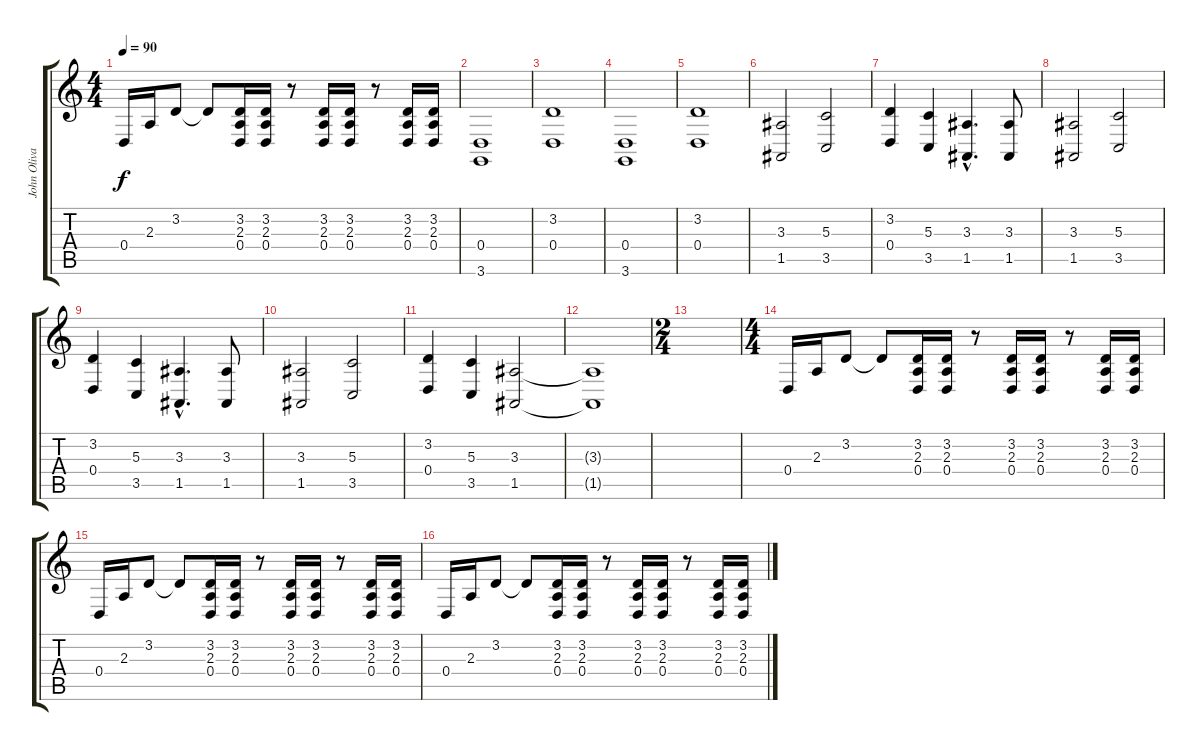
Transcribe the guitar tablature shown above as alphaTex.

\track ("John Oliva (L)" "John Oliva") {instrument acousticgrandpiano}
\staff {score tabs}
\tuning (E4 B3 G3 D3 A2 E2) {hide}
\ts (4 4)
\tempo 90
\clef g2
\ks c
0.4.16{dy f} 2.3.16 3.2.8 3.2{t}.8 (3.2 2.3 0.4).16 (3.2 2.3 0.4).16 r.8 (3.2 2.3 0.4).16 (3.2 2.3 0.4).16 r.8 (3.2 2.3 0.4).16 (3.2 2.3 0.4).16 |
(0.4 3.6).1 |
(3.2 0.4).1 |
(0.4 3.6).1 |
(3.2 0.4).1 |
(3.3 1.5).2 (5.3 3.5).2 |
(3.2 0.4).4 (5.3 3.5).4 (3.3{hac} 1.5{hac}).4{d} (3.3 1.5).8 |
(3.3 1.5).2 (5.3 3.5).2 |
(3.2 0.4).4 (5.3 3.5).4 (3.3{hac} 1.5{hac}).4{d} (3.3 1.5).8 |
(3.3 1.5).2 (5.3 3.5).2 |
(3.2 0.4).4 (5.3 3.5).4 (3.3 1.5).2 |
(3.3{t} 1.5{t}).1 |
\ts (2 4)
|
\ts (4 4)
0.4.16 2.3.16 3.2.8 3.2{t}.8 (3.2 2.3 0.4).16 (3.2 2.3 0.4).16 r.8 (3.2 2.3 0.4).16 (3.2 2.3 0.4).16 r.8 (3.2 2.3 0.4).16 (3.2 2.3 0.4).16 |
0.4.16 2.3.16 3.2.8 3.2{t}.8 (3.2 2.3 0.4).16 (3.2 2.3 0.4).16 r.8 (3.2 2.3 0.4).16 (3.2 2.3 0.4).16 r.8 (3.2 2.3 0.4).16 (3.2 2.3 0.4).16 |
0.4.16 2.3.16 3.2.8 3.2{t}.8 (3.2 2.3 0.4).16 (3.2 2.3 0.4).16 r.8 (3.2 2.3 0.4).16 (3.2 2.3 0.4).16 r.8 (3.2 2.3 0.4).16 (3.2 2.3 0.4).16
